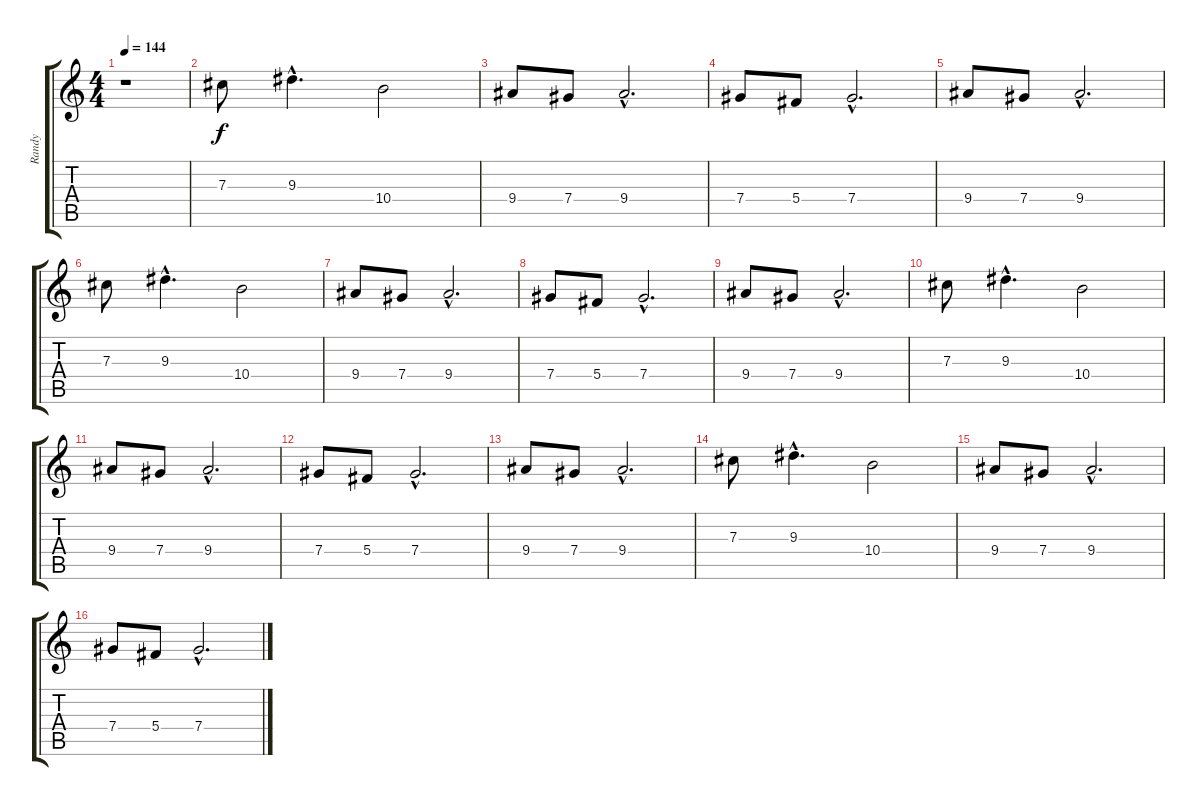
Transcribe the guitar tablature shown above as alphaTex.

\track ("Randy" "Randy") {instrument distortionguitar}
\staff {score tabs}
\tuning (Eb4 Bb3 Gb3 Db3 Ab2 Eb2) {hide}
\ts (4 4)
\tempo 144
\clef g2
\ks c
r.1{dy f} |
7.3.8 9.3{hac}.4{d} 10.4.2 |
9.4.8 7.4.8 9.4{hac}.2{d} |
7.4.8 5.4.8 7.4{hac}.2{d} |
9.4.8 7.4.8 9.4{hac}.2{d} |
7.3.8 9.3{hac}.4{d} 10.4.2 |
9.4.8 7.4.8 9.4{hac}.2{d} |
7.4.8 5.4.8 7.4{hac}.2{d} |
9.4.8 7.4.8 9.4{hac}.2{d} |
7.3.8 9.3{hac}.4{d} 10.4.2 |
9.4.8 7.4.8 9.4{hac}.2{d} |
7.4.8 5.4.8 7.4{hac}.2{d} |
9.4.8 7.4.8 9.4{hac}.2{d} |
7.3.8 9.3{hac}.4{d} 10.4.2 |
9.4.8 7.4.8 9.4{hac}.2{d} |
7.4.8 5.4.8 7.4{hac}.2{d}
